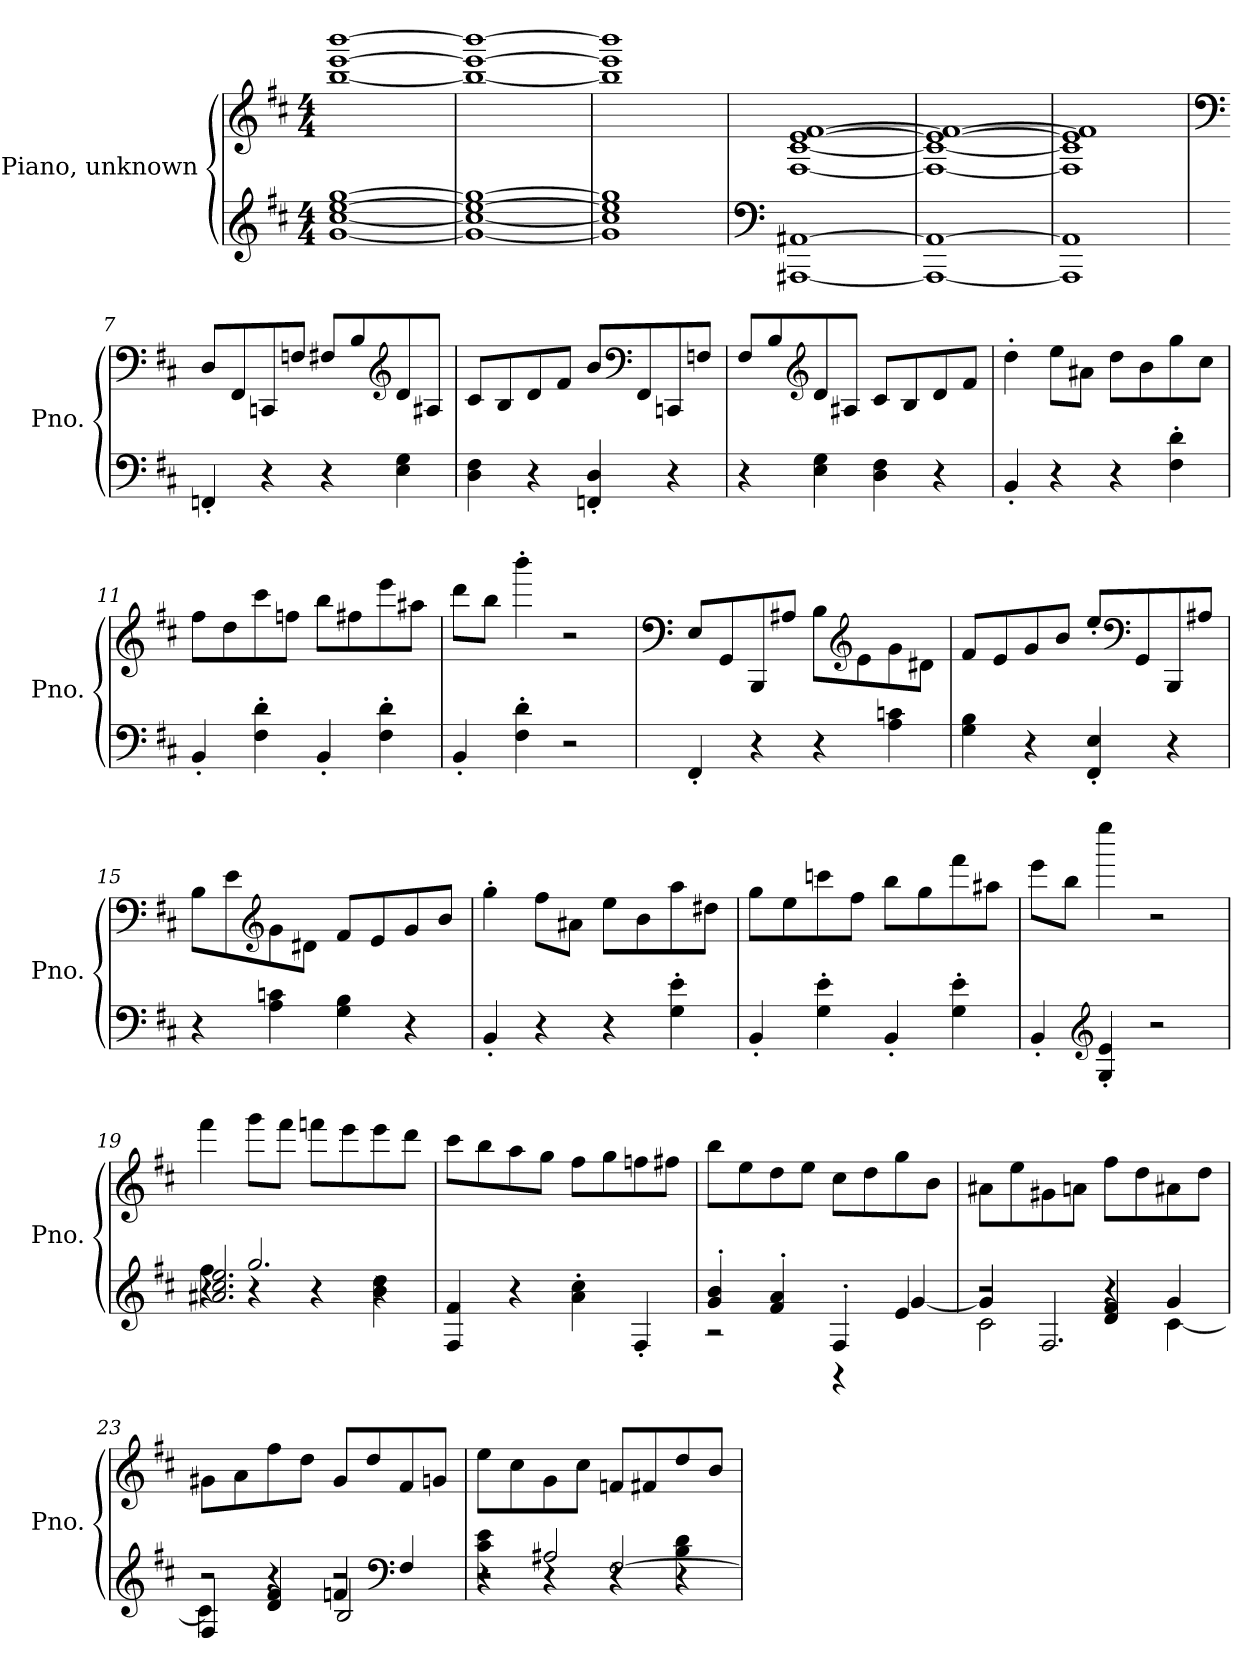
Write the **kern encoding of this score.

**kern	**kern
*part1	*part1
*staff2	*staff1
*I"Piano, unknown	*
*I'Pno.	*
*clefG2	*clefG2
*k[f#c#]	*k[f#c#]
*M4/4	*M4/4
*MM120	*MM120
=1	=1
[1g [1cc# [1ee [1gg	[1bb [1eee [1bbb
=2	=2
1g_ 1cc#_ 1ee_ 1gg_	1bb_ 1eee_ 1bbb_
=3	=3
1g] 1cc#] 1ee] 1gg]	1bb] 1eee] 1bbb]
=4	=4
*clefF4	*
[1AAA#X [1AA#X	[1F# [1c# [1e [1f#
=5	=5
1AAA#_ 1AA#_	1F#_ 1c#_ 1e_ 1f#_
=6	=6
1AAA#] 1AA#]	1F#] 1c#] 1e] 1f#]
=7	=7
*	*clefF4
4FFn'/	8D/L
.	8FF#/
4r	8CCn/
.	8Fn/J
4r	8F#X/L
.	8B/
*	*clefG2
4E\ 4G\	8d/
.	8A#X/J
!!LO:LB:g=z
=8	=8
4D\ 4F#\	8c#/L
.	8B/
4r	8d/
.	8f#/J
4FFn/' 4D/'	8b/L
*	*clefF4
.	8FF#/
4r	8CCn/
.	8Fn/J
=9	=9
4r	8F#/L
.	8B/
*	*clefG2
4E\ 4G\	8d/
.	8A#X/J
4D\ 4F#\	8c#/L
.	8B/
4r	8d/
.	8f#/J
=10	=10
4BB'/	4dd'\
4r	8ee\L
.	8a#X\J
4r	8dd\L
.	8b\
4F#\' 4d\'	8gg\
.	8cc#\J
=11	=11
4BB'/	8ff#\L
.	8dd\
4F#\' 4d\'	8ccc#\
.	8ffn\J
4BB'/	8bb\L
.	8ff#X\
4F#\' 4d\'	8eee\
.	8aa#X\J
!!LO:LB:g=z
=12	=12
4BB'/	8ddd\L
.	8bb\J
4F#\' 4d\'	4bbb'\
2r	2r
=13	=13
*	*clefF4
4FF#'/	8E/L
.	8GG/
4r	8BBB/
.	8A#X/J
4r	8B\L
*	*clefG2
.	8e\
4A\ 4cn\	8g\
.	8d#X\J
=14	=14
4G\ 4B\	8f#/L
.	8e/
4r	8g/
.	8b/J
4FF#/' 4E/'	8ee'/L
*	*clefF4
.	8GG/
4r	8BBB/
.	8A#X/J
=15	=15
4r	8B\L
.	8e\
*	*clefG2
4A\ 4cn\	8g\
.	8d#X\J
4G\ 4B\	8f#/L
.	8e/
4r	8g/
.	8b/J
!!LO:LB:g=z
=16	=16
4BB'/	4gg'\
4r	8ff#\L
.	8a#X\J
4r	8ee\L
.	8b\
4G\' 4e\'	8aa\
.	8dd#X\J
=17	=17
4BB'/	8gg\L
.	8ee\
4G\' 4e\'	8cccn\
.	8ff#\J
4BB'/	8bb\L
.	8gg\
4G\' 4e\'	8fff#\
.	8aa#X\J
=18	=18
4BB'/	8eee\L
.	8bb\J
*clefG2	*
4G/' 4e/'	4eeee\
2r	2r
=19	=19
*^	*
*	*^	*
4r	4ff#\	2.a#X/ 2.cc#/ 2.ee/	4fff#\
2.gg/	4r	.	8ggg\L
.	.	.	8fff#\J
.	4r	.	8fffn\L
.	.	.	8eee\
.	4b\ 4dd\	4r	8eee\
.	.	.	8ddd\J
*v	*v	*v	*
!!LO:LB:g=z
=20	=20
4F#/ 4f#/	8ccc#\L
.	8bb\
4r	8aa\
.	8gg\J
4a\' 4cc#\'	8ff#\L
.	8gg\
4F#'/	8ffn\
.	8ff#X\J
=21	=21
*^	*
4g/' 4b/'	2r	8bb\L
.	.	8ee\
4f#/' 4a/'	.	8dd\
.	.	8ee\J
4F#'/	4r	8cc#\L
.	.	8dd\
4e/	[4g/	8gg\
.	.	8b\J
=22	=22	=22
*	*^	*
2r	2c#\	4g/]	8a#X\L
.	.	.	8ee\
.	.	2.F#/	8g#X\
.	.	.	8an\J
4d/ 4f#/	4r	.	8ff#\L
.	.	.	8dd\
4g/	[4c#\	.	8a#X\
.	.	.	8dd\J
=23	=23	=23	=23
4F#/	4c#\]	2r	8g#X\L
.	.	.	8a\
4d/ 4f#/	4r	.	8ff#\
.	.	.	8dd\J
4fn/	2r	2B/	8g#/L
.	.	.	8dd/
*clefF4	*	*	*
4F#/	.	.	8f#/
.	.	.	8gn/J
!!LO:LB:g=z
=24	=24	=24	=24
4r	4c#\ 4e\	2r	8ee\L
.	.	.	8cc#\
2A#X/	4r	.	8g\
.	.	.	8cc#\J
.	4r	[2F#/	8fn/L
.	.	.	8f#X/
4r	4B\ 4d\	.	8dd/
.	.	.	8b/J
*v	*v	*v	*
=	=
*-	*-
